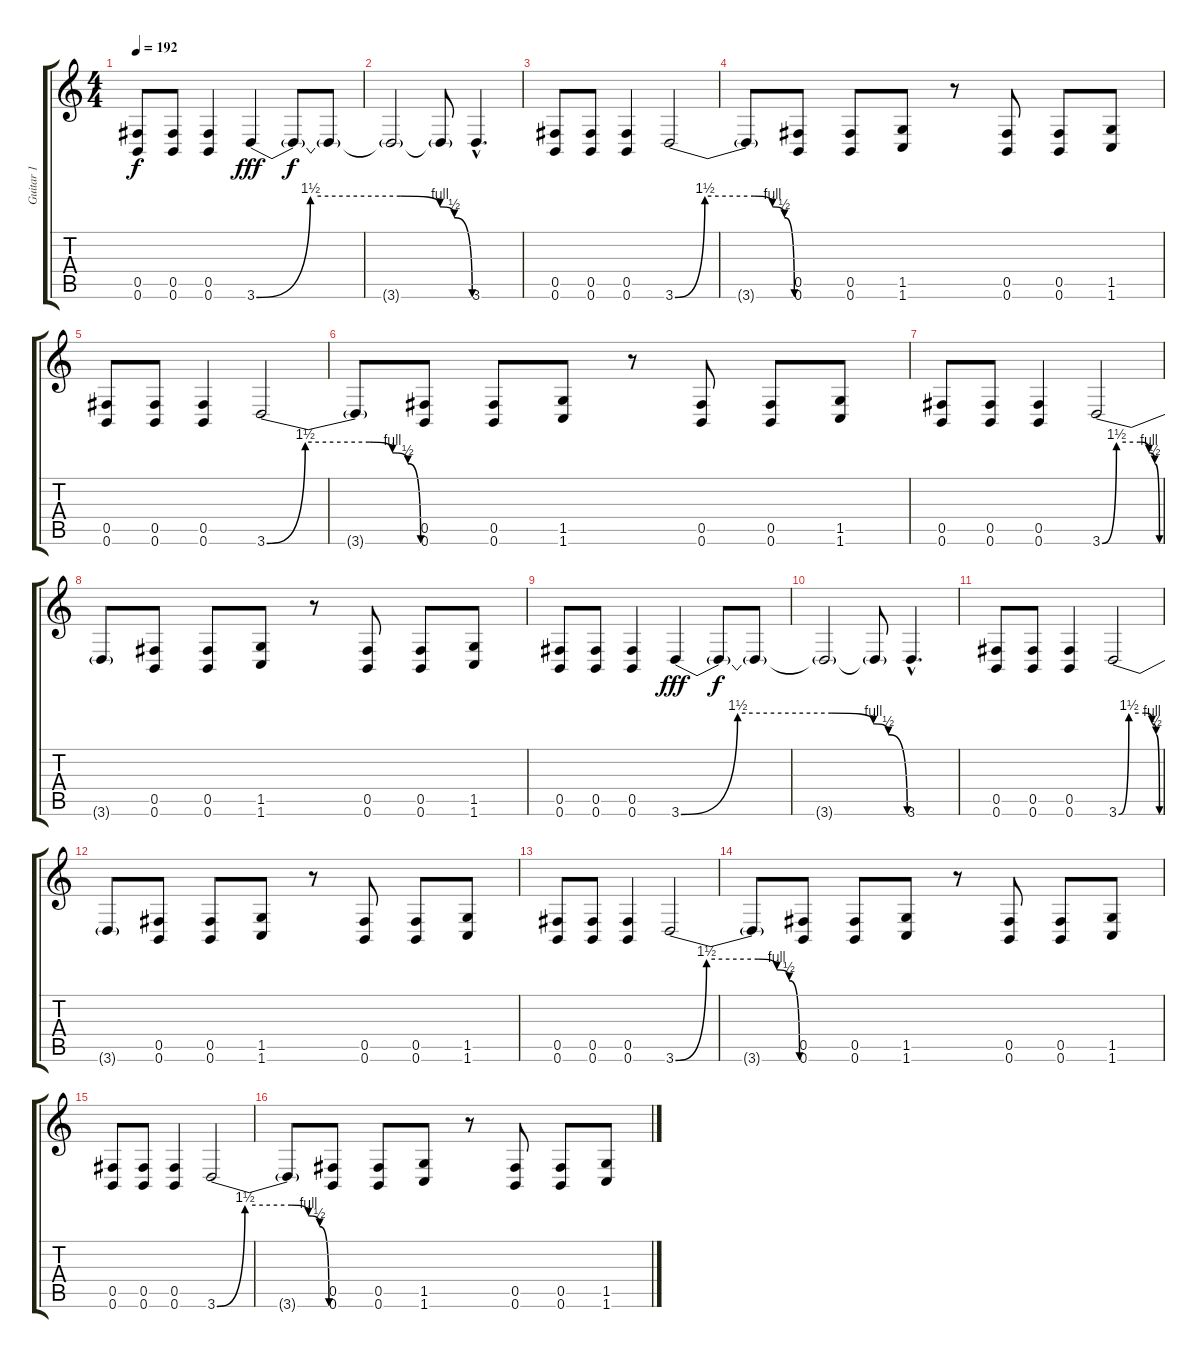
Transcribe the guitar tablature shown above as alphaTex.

\track ("Guitar 1" "Guitar 1") {instrument overdrivenguitar}
\staff {score tabs}
\tuning (Db4 Ab3 E3 B2 Gb2 B1) {hide}
\ts (4 4)
\tempo 192
\clef g2
\ks c
(0.5 0.6).8{dy f} (0.5 0.6).8 (0.5 0.6).4 3.6{be (custom 0 0 15 6 40 6 51 4 55 2 60 0)}.4{dy fff} 3.6{t}.8{dy f} 3.6{t}.8 |
3.6{t}.2 3.6{t}.8 3.6{hac}.4{d} |
(0.5 0.6).8 (0.5 0.6).8 (0.5 0.6).4 3.6{be (custom 0 0 15 6 40 6 49 4 55 2 60 0)}.2 |
3.6{t}.8 (0.5 0.6).8 (0.5 0.6).8 (1.5 1.6).8 r.8 (0.5 0.6).8 (0.5 0.6).8 (1.5 1.6).8 |
(0.5 0.6).8 (0.5 0.6).8 (0.5 0.6).4 3.6{be (custom 0 0 15 6 40 6 49 4 55 2 60 0)}.2 |
3.6{t}.8 (0.5 0.6).8 (0.5 0.6).8 (1.5 1.6).8 r.8 (0.5 0.6).8 (0.5 0.6).8 (1.5 1.6).8 |
(0.5 0.6).8 (0.5 0.6).8 (0.5 0.6).4 3.6{be (custom 0 0 15 6 40 6 49 4 55 2 60 0)}.2 |
3.6{t}.8 (0.5 0.6).8 (0.5 0.6).8 (1.5 1.6).8 r.8 (0.5 0.6).8 (0.5 0.6).8 (1.5 1.6).8 |
(0.5 0.6).8 (0.5 0.6).8 (0.5 0.6).4 3.6{be (custom 0 0 15 6 40 6 51 4 55 2 60 0)}.4{dy fff} 3.6{t}.8{dy f} 3.6{t}.8 |
3.6{t}.2 3.6{t}.8 3.6{hac}.4{d} |
(0.5 0.6).8 (0.5 0.6).8 (0.5 0.6).4 3.6{be (custom 0 0 15 6 40 6 49 4 55 2 60 0)}.2 |
3.6{t}.8 (0.5 0.6).8 (0.5 0.6).8 (1.5 1.6).8 r.8 (0.5 0.6).8 (0.5 0.6).8 (1.5 1.6).8 |
(0.5 0.6).8 (0.5 0.6).8 (0.5 0.6).4 3.6{be (custom 0 0 15 6 40 6 49 4 55 2 60 0)}.2 |
3.6{t}.8 (0.5 0.6).8 (0.5 0.6).8 (1.5 1.6).8 r.8 (0.5 0.6).8 (0.5 0.6).8 (1.5 1.6).8 |
(0.5 0.6).8 (0.5 0.6).8 (0.5 0.6).4 3.6{be (custom 0 0 15 6 40 6 49 4 55 2 60 0)}.2 |
3.6{t}.8 (0.5 0.6).8 (0.5 0.6).8 (1.5 1.6).8 r.8 (0.5 0.6).8 (0.5 0.6).8 (1.5 1.6).8
